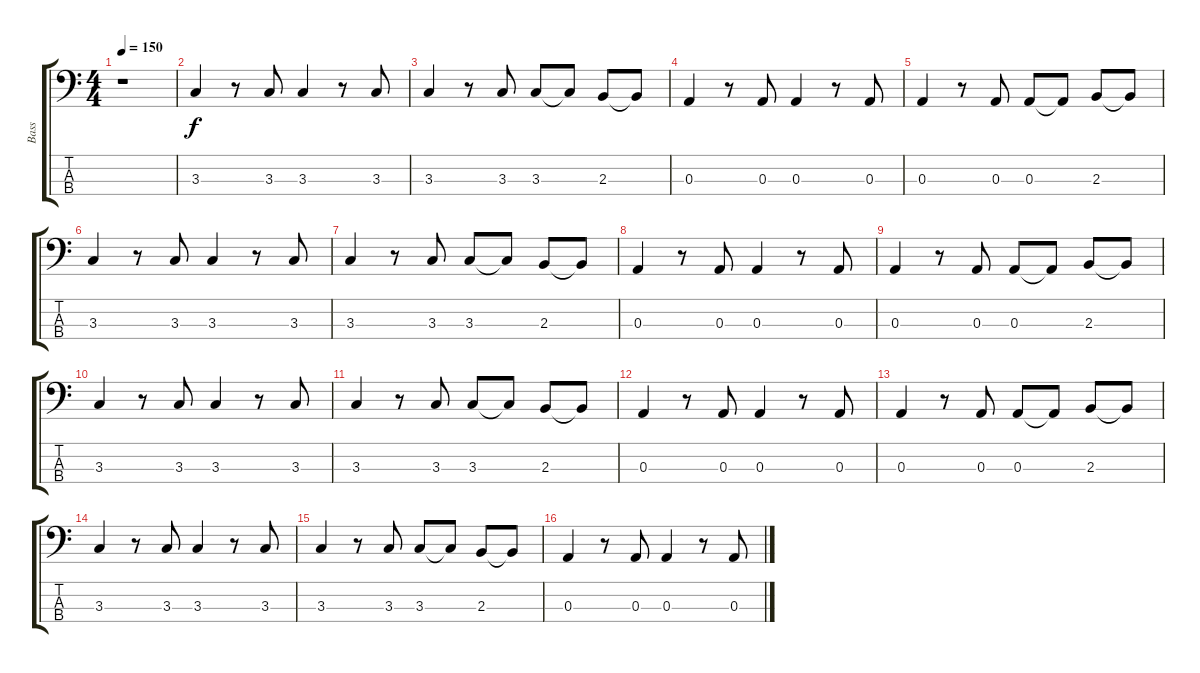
\track ("Bass" "Bass") {instrument electricbassfinger}
\staff {score tabs}
\tuning (G2 D2 A1 E1) {hide}
\ts (4 4)
\tempo 150
\clef f4
\ks c
r.1{dy f instrument electricbassfinger} |
3.3.4 r.8 3.3.8 3.3.4 r.8 3.3.8 |
3.3.4 r.8 3.3.8 3.3.8 3.3{t}.8 2.3.8 2.3{t}.8 |
0.3.4 r.8 0.3.8 0.3.4 r.8 0.3.8 |
0.3.4 r.8 0.3.8 0.3.8 0.3{t}.8 2.3.8 2.3{t}.8 |
3.3.4 r.8 3.3.8 3.3.4 r.8 3.3.8 |
3.3.4 r.8 3.3.8 3.3.8 3.3{t}.8 2.3.8 2.3{t}.8 |
0.3.4 r.8 0.3.8 0.3.4 r.8 0.3.8 |
0.3.4 r.8 0.3.8 0.3.8 0.3{t}.8 2.3.8 2.3{t}.8 |
3.3.4 r.8 3.3.8 3.3.4 r.8 3.3.8 |
3.3.4 r.8 3.3.8 3.3.8 3.3{t}.8 2.3.8 2.3{t}.8 |
0.3.4 r.8 0.3.8 0.3.4 r.8 0.3.8 |
0.3.4 r.8 0.3.8 0.3.8 0.3{t}.8 2.3.8 2.3{t}.8 |
3.3.4 r.8 3.3.8 3.3.4 r.8 3.3.8 |
3.3.4 r.8 3.3.8 3.3.8 3.3{t}.8 2.3.8 2.3{t}.8 |
0.3.4 r.8 0.3.8 0.3.4 r.8 0.3.8
